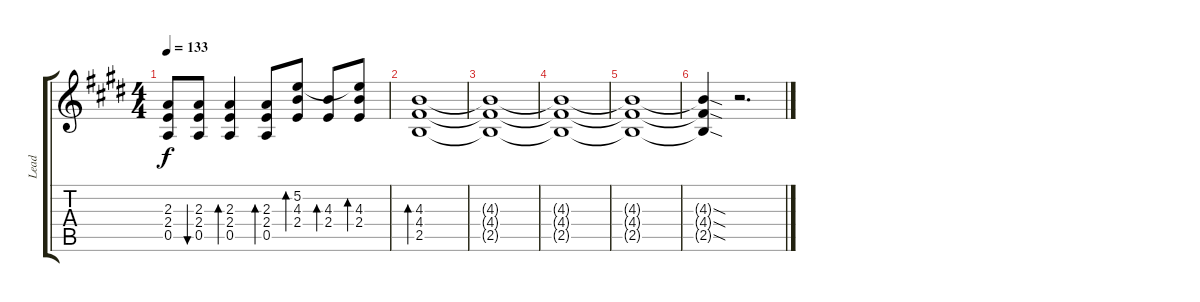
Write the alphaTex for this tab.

\track ("Lead" "Lead") {instrument overdrivenguitar}
\staff {score tabs}
\tuning (E4 B3 G3 D3 A2 E2) {hide}
\ts (4 4)
\tempo 133
\clef g2
\ks e
(2.3{t} 2.4{t} 0.5{t}).8{dy f} (2.3 2.4 0.5).8{bu 60} (2.3 2.4 0.5).4{bd 60} (2.3 2.4 0.5).8{bd 60} (5.2 4.3 2.4).8{bd 60} (4.3 2.4).8{bd 60} (5.2{t} 4.3 2.4).8{bd 60} |
(4.3 4.4 2.5).1{bd 60} |
(4.3{t} 4.4{t} 2.5{t}).1 |
(4.3{t} 4.4{t} 2.5{t}).1 |
(4.3{t} 4.4{t} 2.5{t}).1 |
(4.3{sod t} 4.4{sod t} 2.5{sod t}).4 r.2{d}
